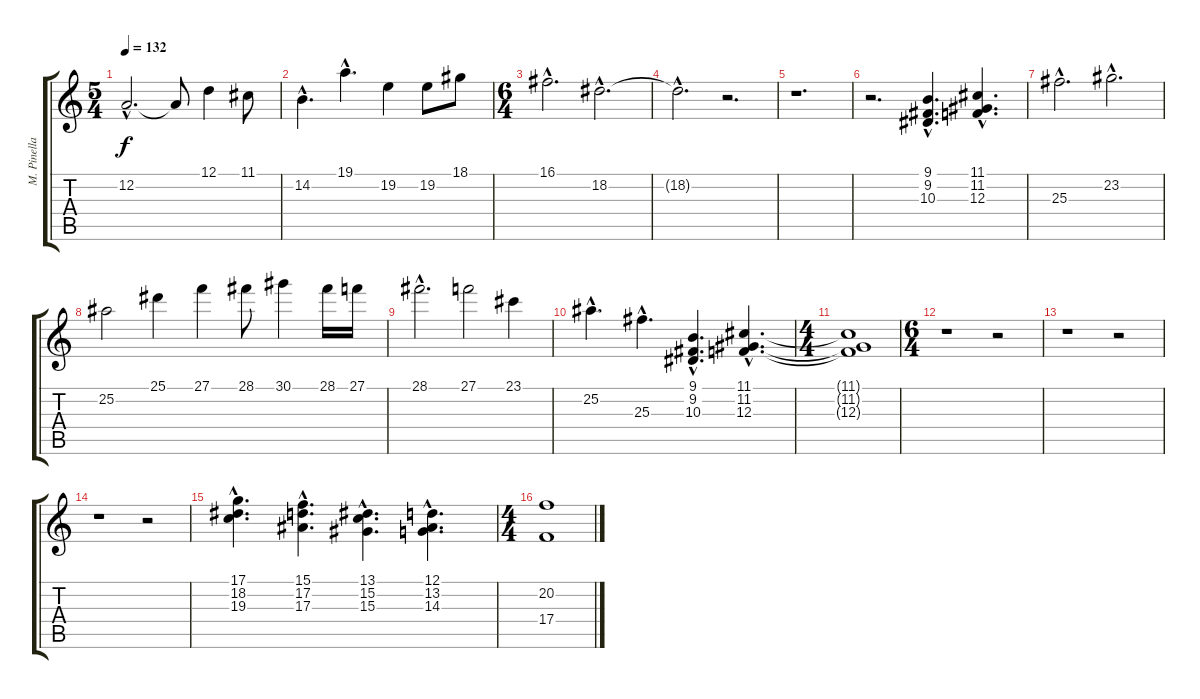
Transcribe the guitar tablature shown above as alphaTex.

\track ("M. Pinella [Strings, Chorus]" "M. Pinella") {instrument stringensemble1}
\staff {score tabs}
\tuning (D4 A3 F3 C3 G2 D2) {hide}
\ts (5 4)
\tempo 132
\clef g2
\ks c
12.2{hac}.2{d dy f volume 12} 12.2{t}.8 12.1.4 11.1.8 |
14.2{hac}.4{d volume 12} 19.1{hac}.4{d} 19.2.4 19.2.8 18.1.8 |
\ts (6 4)
16.1{hac}.2{d volume 12} 18.2{hac}.2{d} |
18.2{hac t}.2{d} r.2{d} |
r.1{d} |
r.2{d} (9.1{hac} 9.2{hac} 10.3{hac}).4{d volume 7 instrument choiraahs} (11.1{hac} 11.2{hac} 12.3{hac}).4{d} |
25.3{hac}.2{d volume 11 instrument stringensemble1} 23.2{hac}.2{d} |
25.2.2{volume 11 instrument stringensemble1} 25.1.4 27.1.4 28.1.8 30.1.4 28.1.16 27.1.16 |
28.1{hac}.2{d volume 11 instrument stringensemble1} 27.1.2 23.1.4 |
25.2{hac}.4{d volume 11 instrument stringensemble1} 25.3{hac}.4{d} (9.1{hac} 9.2{hac} 10.3{hac}).4{d volume 7 instrument choiraahs} (11.1{hac} 11.2{hac} 12.3{hac}).4{d} |
\ts (4 4)
(11.1{t} 11.2{t} 12.3{t}).1 |
\ts (6 4)
r.1 r.2 |
r.1 r.2 |
r.1 r.2 |
(17.1{hac} 18.2{hac} 19.3{hac}).4{d} (15.1{hac} 17.2{hac} 17.3{hac}).4{d} (13.1{hac} 15.2{hac} 15.3{hac}).4{d} (12.1{hac} 13.2{hac} 14.3{hac}).4{d} |
\ts (4 4)
(20.2 17.4).1{volume 0}
